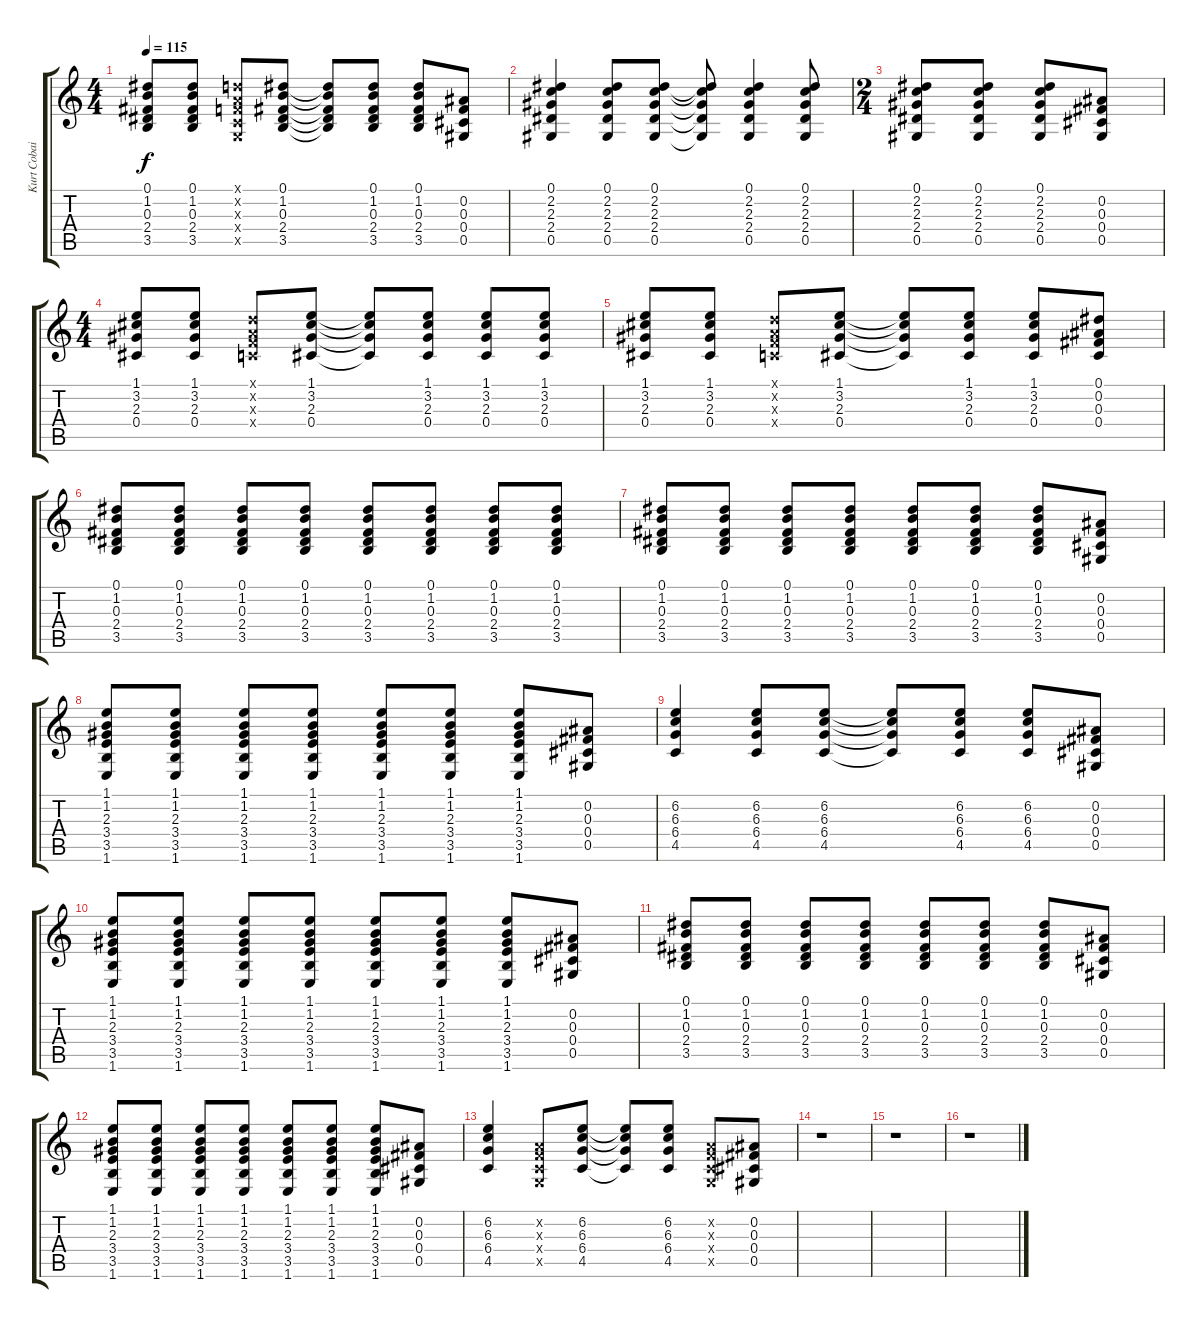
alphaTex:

\track ("Kurt Cobain" "Kurt Cobai") {instrument acousticguitarsteel}
\staff {score tabs}
\tuning (Eb4 Bb3 Gb3 Db3 Ab2 Eb2) {hide}
\ts (4 4)
\tempo 115
\clef g2
\ks c
(0.1 1.2 0.3 2.4 3.5).8{dy f} (0.1 1.2 0.3 2.4 3.5).8 (-1.1{x} -1.2{x} -1.3{x} -1.4{x} -1.5{x}).8 (0.1 1.2 0.3 2.4 3.5).8 (0.1{t} 1.2{t} 0.3{t} 2.4{t} 3.5{t}).8 (0.1 1.2 0.3 2.4 3.5).8 (0.1 1.2 0.3 2.4 3.5).8 (0.2 0.3 0.4 0.5).8 |
(0.1 2.2 2.3 2.4 0.5).4 (0.1 2.2 2.3 2.4 0.5).8 (0.1 2.2 2.3 2.4 0.5).8 (0.1{t} 2.2{t} 2.3{t} 2.4{t} 0.5{t}).8 (0.1 2.2 2.3 2.4 0.5).4 (0.1 2.2 2.3 2.4 0.5).8 |
\ts (2 4)
(0.1 2.2 2.3 2.4 0.5).8 (0.1 2.2 2.3 2.4 0.5).8 (0.1 2.2 2.3 2.4 0.5).8 (0.2 0.3 0.4 0.5).8 |
\ts (4 4)
(1.1 3.2 2.3 0.4).8 (1.1 3.2 2.3 0.4).8 (-1.1{x} -1.2{x} -1.3{x} -1.4{x}).8 (1.1 3.2 2.3 0.4).8 (1.1{t} 3.2{t} 2.3{t} 0.4{t}).8 (1.1 3.2 2.3 0.4).8 (1.1 3.2 2.3 0.4).8 (1.1 3.2 2.3 0.4).8 |
(1.1 3.2 2.3 0.4).8 (1.1 3.2 2.3 0.4).8 (-1.1{x} -1.2{x} -1.3{x} -1.4{x}).8 (1.1 3.2 2.3 0.4).8 (1.1{t} 3.2{t} 2.3{t} 0.4{t}).8 (1.1 3.2 2.3 0.4).8 (1.1 3.2 2.3 0.4).8 (0.1 0.2 0.3 0.4).8 |
(0.1 1.2 0.3 2.4 3.5).8 (0.1 1.2 0.3 2.4 3.5).8 (0.1 1.2 0.3 2.4 3.5).8 (0.1 1.2 0.3 2.4 3.5).8 (0.1 1.2 0.3 2.4 3.5).8 (0.1 1.2 0.3 2.4 3.5).8 (0.1 1.2 0.3 2.4 3.5).8 (0.1 1.2 0.3 2.4 3.5).8 |
(0.1 1.2 0.3 2.4 3.5).8 (0.1 1.2 0.3 2.4 3.5).8 (0.1 1.2 0.3 2.4 3.5).8 (0.1 1.2 0.3 2.4 3.5).8 (0.1 1.2 0.3 2.4 3.5).8 (0.1 1.2 0.3 2.4 3.5).8 (0.1 1.2 0.3 2.4 3.5).8 (0.2 0.3 0.4 0.5).8 |
(1.1 1.2 2.3 3.4 3.5 1.6).8 (1.1 1.2 2.3 3.4 3.5 1.6).8 (1.1 1.2 2.3 3.4 3.5 1.6).8 (1.1 1.2 2.3 3.4 3.5 1.6).8 (1.1 1.2 2.3 3.4 3.5 1.6).8 (1.1 1.2 2.3 3.4 3.5 1.6).8 (1.1 1.2 2.3 3.4 3.5 1.6).8 (0.2 0.3 0.4 0.5).8 |
(6.2 6.3 6.4 4.5).4 (6.2 6.3 6.4 4.5).8 (6.2 6.3 6.4 4.5).8 (6.2{t} 6.3{t} 6.4{t} 4.5{t}).8 (6.2 6.3 6.4 4.5).8 (6.2 6.3 6.4 4.5).8 (0.2 0.3 0.4 0.5).8 |
(1.1 1.2 2.3 3.4 3.5 1.6).8 (1.1 1.2 2.3 3.4 3.5 1.6).8 (1.1 1.2 2.3 3.4 3.5 1.6).8 (1.1 1.2 2.3 3.4 3.5 1.6).8 (1.1 1.2 2.3 3.4 3.5 1.6).8 (1.1 1.2 2.3 3.4 3.5 1.6).8 (1.1 1.2 2.3 3.4 3.5 1.6).8 (0.2 0.3 0.4 0.5).8 |
(0.1 1.2 0.3 2.4 3.5).8 (0.1 1.2 0.3 2.4 3.5).8 (0.1 1.2 0.3 2.4 3.5).8 (0.1 1.2 0.3 2.4 3.5).8 (0.1 1.2 0.3 2.4 3.5).8 (0.1 1.2 0.3 2.4 3.5).8 (0.1 1.2 0.3 2.4 3.5).8 (0.2 0.3 0.4 0.5).8 |
(1.1 1.2 2.3 3.4 3.5 1.6).8 (1.1 1.2 2.3 3.4 3.5 1.6).8 (1.1 1.2 2.3 3.4 3.5 1.6).8 (1.1 1.2 2.3 3.4 3.5 1.6).8 (1.1 1.2 2.3 3.4 3.5 1.6).8 (1.1 1.2 2.3 3.4 3.5 1.6).8 (1.1 1.2 2.3 3.4 3.5 1.6).8 (0.2 0.3 0.4 0.5).8 |
(6.2 6.3 6.4 4.5).4 (-1.2{x} -1.3{x} -1.4{x} -1.5{x}).8 (6.2 6.3 6.4 4.5).8 (6.2{t} 6.3{t} 6.4{t} 4.5{t}).8 (6.2 6.3 6.4 4.5).8 (-1.2{x} -1.3{x} -1.4{x} -1.5{x}).8 (0.2 0.3 0.4 0.5).8 |
r.1 |
r.1 |
r.1
